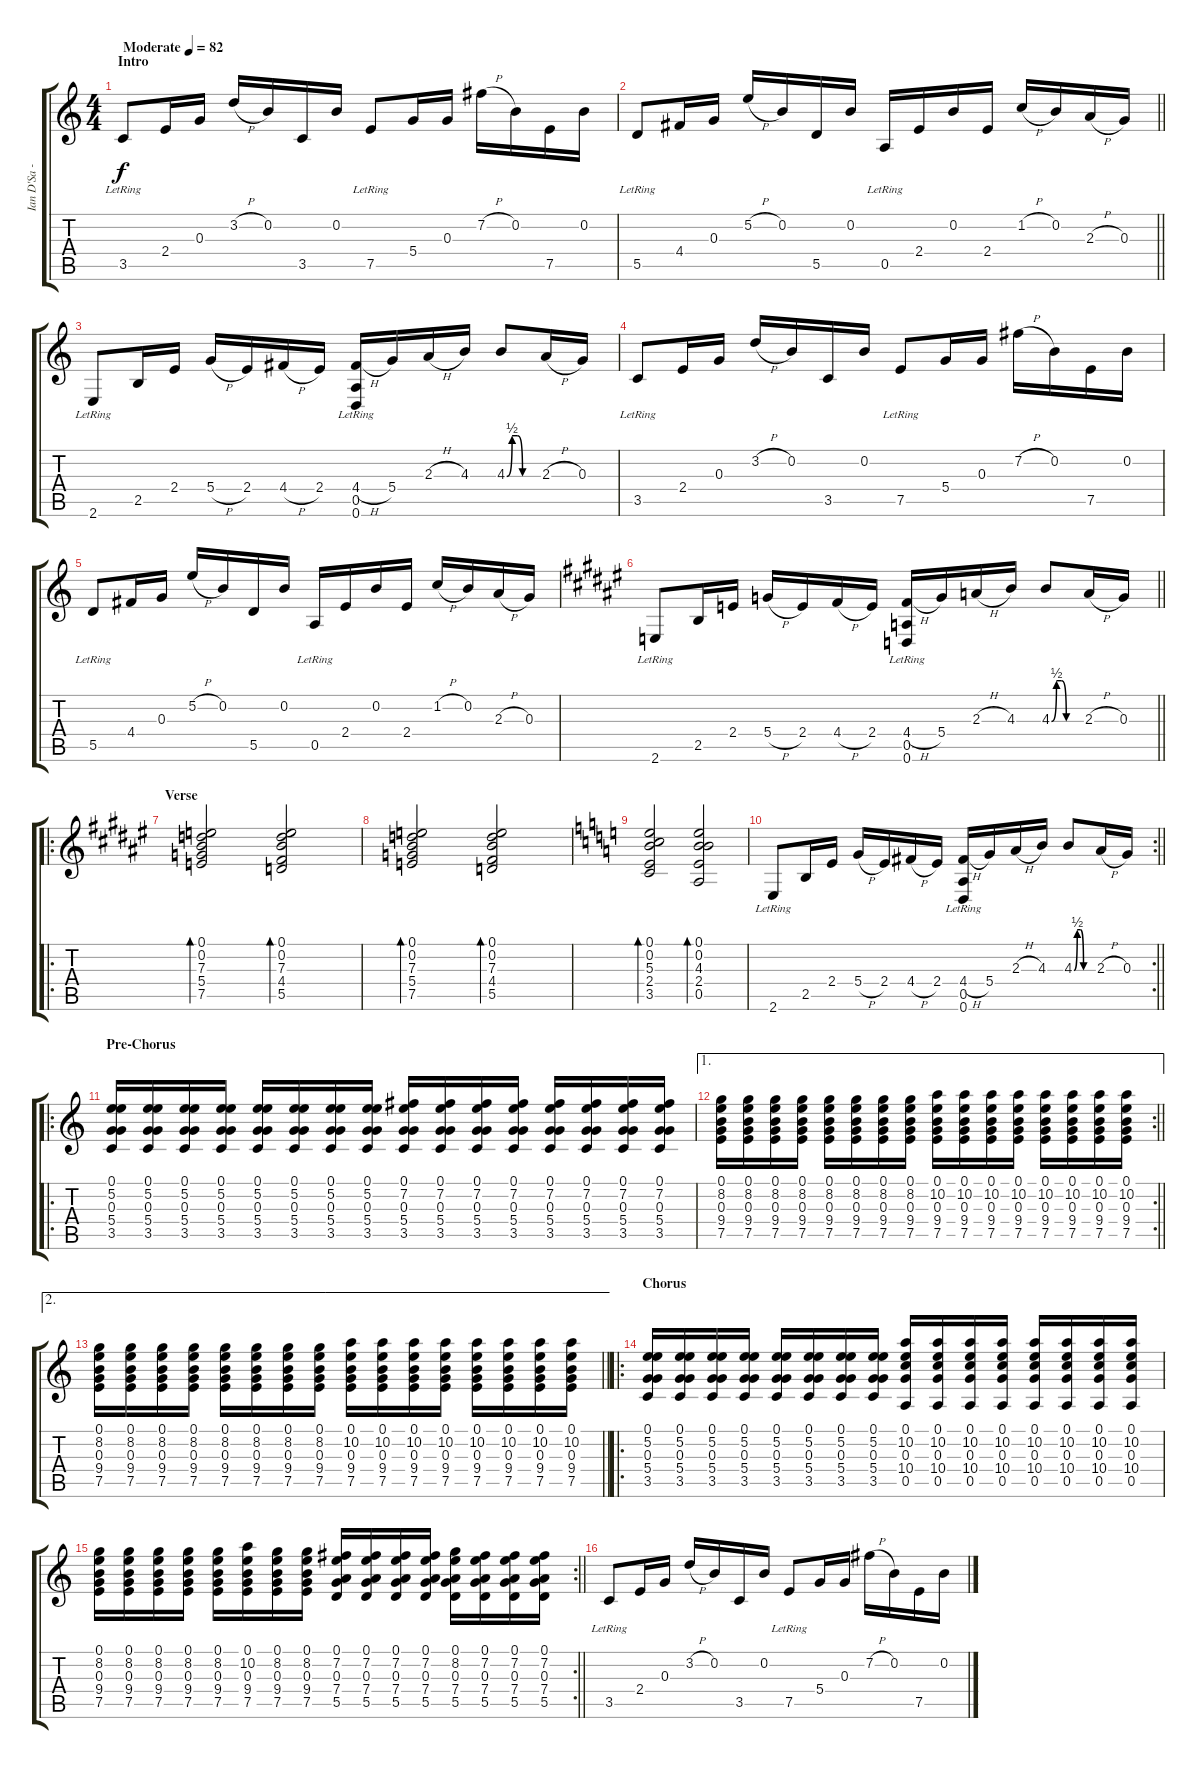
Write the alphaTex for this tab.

\track ("Ian D'Sa - Rhythm Guitar (Clean Electri" "Ian D'Sa -") {instrument electricguitarclean}
\staff {score tabs}
\tuning (E4 B3 G3 D3 A2 D2) {hide}
\ts (4 4)
\section ("" "Intro")
\tempo (82 "Moderate")
\clef g2
\ks c
3.5{lr}.8{dy f instrument electricguitarclean} 2.4.16 0.3.16 3.2{h}.16 0.2.16 3.5.16 0.2.16 7.5{lr}.8 5.4.16 0.3.16 7.2{h}.16 0.2.16 7.5.16 0.2.16 |
\barLineRight lightlight
5.5{lr}.8 4.4.16 0.3.16 5.2{h}.16 0.2.16 5.5.16 0.2.16 0.5{lr}.16 2.4.16 0.2.16 2.4.16 1.2{h}.16 0.2.16 2.3{h}.16 0.3.16 |
\section ("" "")
2.6{lr}.8 2.5.16 2.4.16 5.4{h}.16 2.4.16 4.4{h}.16 2.4.16 (4.4{h} 0.5{lr} 0.6{lr}).16 5.4.16 2.3{h}.16 4.3.16 4.3{be (custom 0 0 10 2 20 2 30 0 60 0)}.8 2.3{h}.16 0.3.16 |
3.5{lr}.8 2.4.16 0.3.16 3.2{h}.16 0.2.16 3.5.16 0.2.16 7.5{lr}.8 5.4.16 0.3.16 7.2{h}.16 0.2.16 7.5.16 0.2.16 |
5.5{lr}.8 4.4.16 0.3.16 5.2{h}.16 0.2.16 5.5.16 0.2.16 0.5{lr}.16 2.4.16 0.2.16 2.4.16 1.2{h}.16 0.2.16 2.3{h}.16 0.3.16 |
\barLineRight lightlight
\ks d#minor
2.6{lr}.8 2.5.16 2.4.16 5.4{h}.16 2.4.16 4.4{h}.16 2.4.16 (4.4{h} 0.5{lr} 0.6{lr}).16 5.4.16 2.3{h}.16 4.3.16 4.3{be (custom 0 0 10 2 20 2 30 0 60 0)}.8 2.3{h}.16 0.3.16 |
\ro
\section ("" "Verse")
(0.1 0.2 7.3 5.4 7.5).2{bd 240} (0.1 0.2 7.3 4.4 5.5).2{bd 240} |
(0.1 0.2 7.3 5.4 7.5).2{bd 60} (0.1 0.2 7.3 4.4 5.5).2{bd 60} |
\ks c
(0.1 0.2 5.3 2.4 3.5).2{bd 60} (0.1 0.2 4.3 2.4 0.5).2{bd 60} |
\rc 2
\barLineRight lightlight
2.6{lr}.8 2.5.16 2.4.16 5.4{h}.16 2.4.16 4.4{h}.16 2.4.16 (4.4{h} 0.5{lr} 0.6{lr}).16 5.4.16 2.3{h}.16 4.3.16 4.3{be (custom 0 0 10 2 20 2 30 0 60 0)}.8 2.3{h}.16 0.3.16 |
\ro
\section ("" "Pre-Chorus")
(0.1 5.2 0.3 5.4 3.5).16 (0.1 5.2 0.3 5.4 3.5).16 (0.1 5.2 0.3 5.4 3.5).16 (0.1 5.2 0.3 5.4 3.5).16 (0.1 5.2 0.3 5.4 3.5).16 (0.1 5.2 0.3 5.4 3.5).16 (0.1 5.2 0.3 5.4 3.5).16 (0.1 5.2 0.3 5.4 3.5).16 (0.1 7.2 0.3 5.4 3.5).16 (0.1 7.2 0.3 5.4 3.5).16 (0.1 7.2 0.3 5.4 3.5).16 (0.1 7.2 0.3 5.4 3.5).16 (0.1 7.2 0.3 5.4 3.5).16 (0.1 7.2 0.3 5.4 3.5).16 (0.1 7.2 0.3 5.4 3.5).16 (0.1 7.2 0.3 5.4 3.5).16 |
\ae 1
\rc 2
\barLineRight lightlight
(0.1 8.2 0.3 9.4 7.5).16 (0.1 8.2 0.3 9.4 7.5).16 (0.1 8.2 0.3 9.4 7.5).16 (0.1 8.2 0.3 9.4 7.5).16 (0.1 8.2 0.3 9.4 7.5).16 (0.1 8.2 0.3 9.4 7.5).16 (0.1 8.2 0.3 9.4 7.5).16 (0.1 8.2 0.3 9.4 7.5).16 (0.1 10.2 0.3 9.4 7.5).16 (0.1 10.2 0.3 9.4 7.5).16 (0.1 10.2 0.3 9.4 7.5).16 (0.1 10.2 0.3 9.4 7.5).16 (0.1 10.2 0.3 9.4 7.5).16 (0.1 10.2 0.3 9.4 7.5).16 (0.1 10.2 0.3 9.4 7.5).16 (0.1 10.2 0.3 9.4 7.5).16 |
\ae 2
\barLineRight lightlight
(0.1 8.2 0.3 9.4 7.5).16 (0.1 8.2 0.3 9.4 7.5).16 (0.1 8.2 0.3 9.4 7.5).16 (0.1 8.2 0.3 9.4 7.5).16 (0.1 8.2 0.3 9.4 7.5).16 (0.1 8.2 0.3 9.4 7.5).16 (0.1 8.2 0.3 9.4 7.5).16 (0.1 8.2 0.3 9.4 7.5).16 (0.1 10.2 0.3 9.4 7.5).16 (0.1 10.2 0.3 9.4 7.5).16 (0.1 10.2 0.3 9.4 7.5).16 (0.1 10.2 0.3 9.4 7.5).16 (0.1 10.2 0.3 9.4 7.5).16 (0.1 10.2 0.3 9.4 7.5).16 (0.1 10.2 0.3 9.4 7.5).16 (0.1 10.2 0.3 9.4 7.5).16 |
\ro
\section ("" "Chorus")
(0.1 5.2 0.3 5.4 3.5).16 (0.1 5.2 0.3 5.4 3.5).16 (0.1 5.2 0.3 5.4 3.5).16 (0.1 5.2 0.3 5.4 3.5).16 (0.1 5.2 0.3 5.4 3.5).16 (0.1 5.2 0.3 5.4 3.5).16 (0.1 5.2 0.3 5.4 3.5).16 (0.1 5.2 0.3 5.4 3.5).16 (0.1 10.2 0.3 10.4 0.5).16 (0.1 10.2 0.3 10.4 0.5).16 (0.1 10.2 0.3 10.4 0.5).16 (0.1 10.2 0.3 10.4 0.5).16 (0.1 10.2 0.3 10.4 0.5).16 (0.1 10.2 0.3 10.4 0.5).16 (0.1 10.2 0.3 10.4 0.5).16 (0.1 10.2 0.3 10.4 0.5).16 |
\rc 2
\barLineRight lightlight
(0.1 8.2 0.3 9.4 7.5).16 (0.1 8.2 0.3 9.4 7.5).16 (0.1 8.2 0.3 9.4 7.5).16 (0.1 8.2 0.3 9.4 7.5).16 (0.1 8.2 0.3 9.4 7.5).16 (0.1 10.2 0.3 9.4 7.5).16 (0.1 8.2 0.3 9.4 7.5).16 (0.1 8.2 0.3 9.4 7.5).16 (0.1 7.2 0.3 7.4 5.5).16 (0.1 7.2 0.3 7.4 5.5).16 (0.1 7.2 0.3 7.4 5.5).16 (0.1 7.2 0.3 7.4 5.5).16 (0.1 8.2 0.3 7.4 5.5).16 (0.1 7.2 0.3 7.4 5.5).16 (0.1 7.2 0.3 7.4 5.5).16 (0.1 7.2 0.3 7.4 5.5).16 |
3.5{lr}.8 2.4.16 0.3.16 3.2{h}.16 0.2.16 3.5.16 0.2.16 7.5{lr}.8 5.4.16 0.3.16 7.2{h}.16 0.2.16 7.5.16 0.2.16
